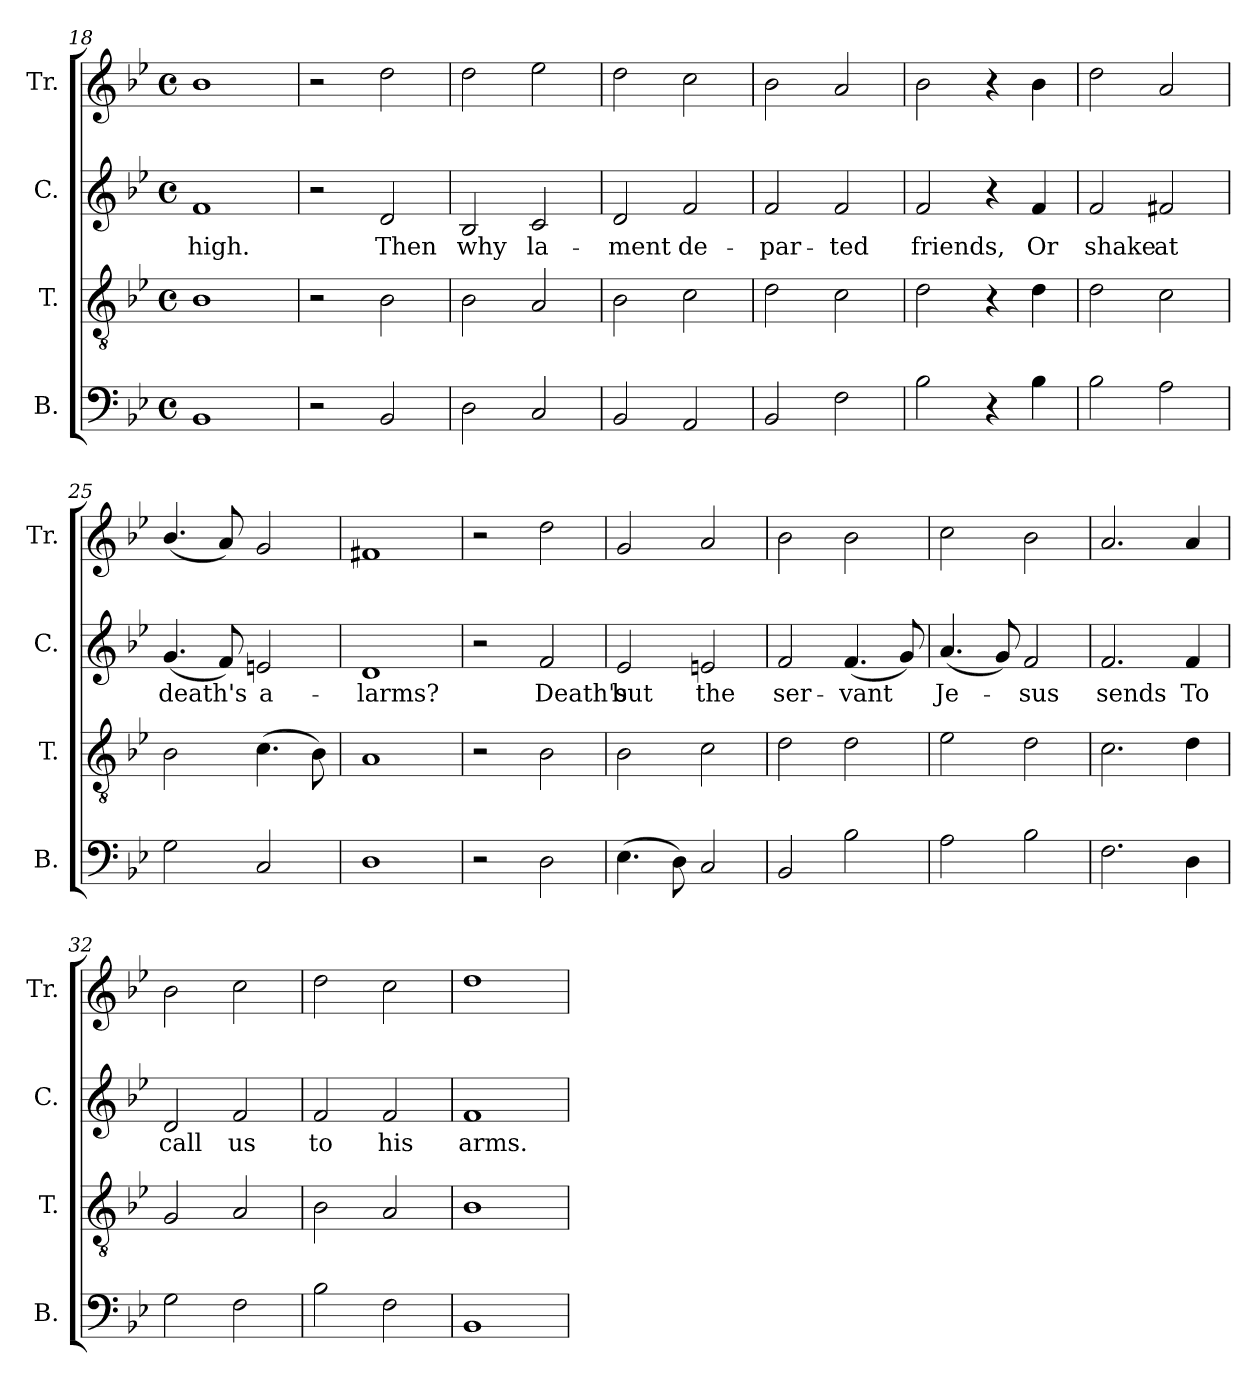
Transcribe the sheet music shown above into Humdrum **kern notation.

**kern	**kern	**kern	**text	**kern
*part4	*part3	*part2	*part2	*part1
*staff4	*staff3	*staff2	*staff2	*staff1
*I"B.	*I"T.	*I"C.	*	*I"Tr.
*I'B.	*I'T.	*I'C.	*	*I'Tr.
*clefF4	*clefGv2	*clefG2	*	*clefG2
*k[b-e-]	*k[b-e-]	*k[b-e-]	*	*k[b-e-]
*M4/4	*M4/4	*M4/4	*	*M4/4
*met(c)	*met(c)	*met(c)	*	*met(c)
=18	=18	=18	=18	=18
!	!	!	!LO:LY:b	!
1BB-	1B-	1f	high.	1b-
=19	=19	=19	=19	=19
2r	2r	2r	.	2r
!	!	!	!LO:LY:b	!
2BB-/	2B-\	2d/	Then	2dd\
=20	=20	=20	=20	=20
!	!	!	!LO:LY:b	!
2D\	2B-\	2B-/	why	2dd\
!	!	!	!LO:LY:b	!
2C/	2A/	2c/	la-	2ee-\
=21	=21	=21	=21	=21
!	!	!	!LO:LY:b	!
2BB-/	2B-\	2d/	-ment	2dd\
!	!	!	!LO:LY:b	!
2AA/	2c\	2f/	de-	2cc\
=22	=22	=22	=22	=22
!	!	!	!LO:LY:b	!
2BB-/	2d\	2f/	-par-	2b-\
!	!	!	!LO:LY:b	!
2F\	2c\	2f/	-ted	2a/
=23	=23	=23	=23	=23
!	!	!	!LO:LY:b	!
2B-\	2d\	2f/	friends,	2b-\
4r	4r	4r	.	4r
!	!	!	!LO:LY:b	!
4B-\	4d\	4f/	Or	4b-\
=24	=24	=24	=24	=24
!	!	!	!LO:LY:b	!
2B-\	2d\	2f/	shake	2dd\
!	!	!	!LO:LY:b	!
2A\	2c\	2f#X/	at	2a/
=25	=25	=25	=25	=25
!	!	!	!LO:LY:b	!
2G\	2B-\	(<4.g/	death's	(<4.b-/
.	.	8f/)	.	8a/)
!	!	!	!LO:LY:b	!
2C/	(>4.c\	2en/	a-	2g/
.	8B-\)	.	.	.
=26	=26	=26	=26	=26
!	!	!	!LO:LY:b	!
1D	1A	1d	-larms?	1f#X
!!LO:LB:g=z
=27	=27	=27	=27	=27
2r	2r	2r	.	2r
!	!	!	!LO:LY:b	!
2D\	2B-\	2f/	Death's	2dd\
=28	=28	=28	=28	=28
!	!	!	!LO:LY:b	!
(>4.E-\	2B-\	2e-/	but	2g/
8D\)	.	.	.	.
!	!	!	!LO:LY:b	!
2C/	2c\	2en/	the	2a/
=29	=29	=29	=29	=29
!	!	!	!LO:LY:b	!
2BB-/	2d\	2f/	ser-	2b-\
!	!	!	!LO:LY:b	!
2B-\	2d\	(<4.f/	-vant	2b-\
.	.	8g/)	.	.
=30	=30	=30	=30	=30
!	!	!	!LO:LY:b	!
2A\	2e-\	(<4.a/	Je-	2cc\
.	.	8g/)	.	.
!	!	!	!LO:LY:b	!
2B-\	2d\	2f/	-sus	2b-\
=31	=31	=31	=31	=31
!	!	!	!LO:LY:b	!
2.F\	2.c\	2.f/	sends	2.a/
!	!	!	!LO:LY:b	!
4D\	4d\	4f/	To	4a/
=32	=32	=32	=32	=32
!	!	!	!LO:LY:b	!
2G\	2G/	2d/	call	2b-\
!	!	!	!LO:LY:b	!
2F\	2A/	2f/	us	2cc\
=33	=33	=33	=33	=33
!	!	!	!LO:LY:b	!
2B-\	2B-\	2f/	to	2dd\
!	!	!	!LO:LY:b	!
2F\	2A/	2f/	his	2cc\
=34	=34	=34	=34	=34
!	!	!	!LO:LY:b	!
1BB-	1B-	1f	arms.	1dd
=	=	=	=	=
*-	*-	*-	*-	*-
